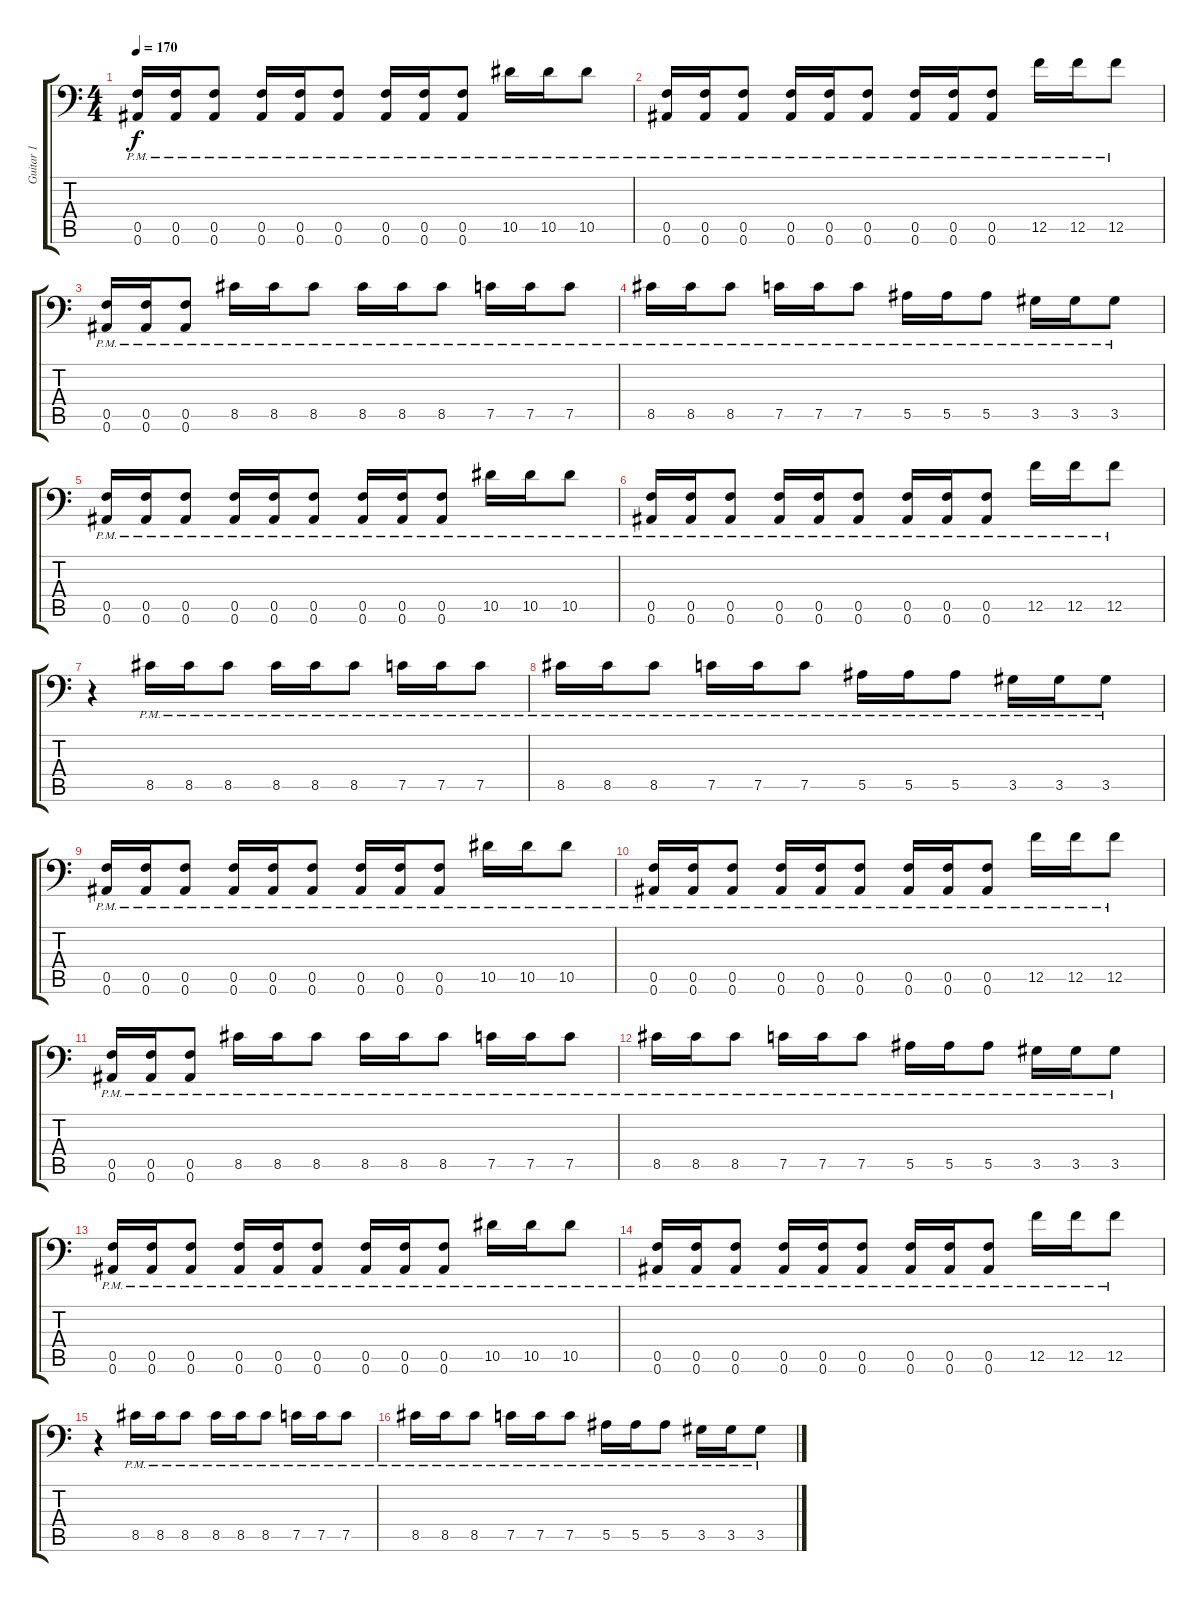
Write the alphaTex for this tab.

\track ("Guitar 1" "Guitar 1") {instrument distortionguitar}
\staff {score tabs}
\tuning (C4 G3 Eb3 Bb2 F2 Bb1) {hide}
\ts (4 4)
\tempo 170
\clef f4
\ks c
(0.5{pm} 0.6{pm}).16{dy f} (0.5{pm} 0.6{pm}).16 (0.5{pm} 0.6{pm}).8 (0.5{pm} 0.6{pm}).16 (0.5{pm} 0.6{pm}).16 (0.5{pm} 0.6{pm}).8 (0.5{pm} 0.6{pm}).16 (0.5{pm} 0.6{pm}).16 (0.5{pm} 0.6{pm}).8 10.5{pm}.16 10.5{pm}.16 10.5{pm}.8 |
(0.5{pm} 0.6{pm}).16 (0.5{pm} 0.6{pm}).16 (0.5{pm} 0.6{pm}).8 (0.5{pm} 0.6{pm}).16 (0.5{pm} 0.6{pm}).16 (0.5{pm} 0.6{pm}).8 (0.5{pm} 0.6{pm}).16 (0.5{pm} 0.6{pm}).16 (0.5{pm} 0.6{pm}).8 12.5{pm}.16 12.5{pm}.16 12.5{pm}.8 |
(0.5{pm} 0.6{pm}).16 (0.5{pm} 0.6{pm}).16 (0.5{pm} 0.6{pm}).8 8.5{pm}.16 8.5{pm}.16 8.5{pm}.8 8.5{pm}.16 8.5{pm}.16 8.5{pm}.8 7.5{pm}.16 7.5{pm}.16 7.5{pm}.8 |
8.5{pm}.16 8.5{pm}.16 8.5{pm}.8 7.5{pm}.16 7.5{pm}.16 7.5{pm}.8 5.5{pm}.16 5.5{pm}.16 5.5{pm}.8 3.5{pm}.16 3.5{pm}.16 3.5{pm}.8 |
(0.5{pm} 0.6{pm}).16 (0.5{pm} 0.6{pm}).16 (0.5{pm} 0.6{pm}).8 (0.5{pm} 0.6{pm}).16 (0.5{pm} 0.6{pm}).16 (0.5{pm} 0.6{pm}).8 (0.5{pm} 0.6{pm}).16 (0.5{pm} 0.6{pm}).16 (0.5{pm} 0.6{pm}).8 10.5{pm}.16 10.5{pm}.16 10.5{pm}.8 |
(0.5{pm} 0.6{pm}).16 (0.5{pm} 0.6{pm}).16 (0.5{pm} 0.6{pm}).8 (0.5{pm} 0.6{pm}).16 (0.5{pm} 0.6{pm}).16 (0.5{pm} 0.6{pm}).8 (0.5{pm} 0.6{pm}).16 (0.5{pm} 0.6{pm}).16 (0.5{pm} 0.6{pm}).8 12.5{pm}.16 12.5{pm}.16 12.5{pm}.8 |
r.4 8.5{pm}.16 8.5{pm}.16 8.5{pm}.8 8.5{pm}.16 8.5{pm}.16 8.5{pm}.8 7.5{pm}.16 7.5{pm}.16 7.5{pm}.8 |
8.5{pm}.16 8.5{pm}.16 8.5{pm}.8 7.5{pm}.16 7.5{pm}.16 7.5{pm}.8 5.5{pm}.16 5.5{pm}.16 5.5{pm}.8 3.5{pm}.16 3.5{pm}.16 3.5{pm}.8 |
(0.5{pm} 0.6{pm}).16 (0.5{pm} 0.6{pm}).16 (0.5{pm} 0.6{pm}).8 (0.5{pm} 0.6{pm}).16 (0.5{pm} 0.6{pm}).16 (0.5{pm} 0.6{pm}).8 (0.5{pm} 0.6{pm}).16 (0.5{pm} 0.6{pm}).16 (0.5{pm} 0.6{pm}).8 10.5{pm}.16 10.5{pm}.16 10.5{pm}.8 |
(0.5{pm} 0.6{pm}).16 (0.5{pm} 0.6{pm}).16 (0.5{pm} 0.6{pm}).8 (0.5{pm} 0.6{pm}).16 (0.5{pm} 0.6{pm}).16 (0.5{pm} 0.6{pm}).8 (0.5{pm} 0.6{pm}).16 (0.5{pm} 0.6{pm}).16 (0.5{pm} 0.6{pm}).8 12.5{pm}.16 12.5{pm}.16 12.5{pm}.8 |
(0.5{pm} 0.6{pm}).16 (0.5{pm} 0.6{pm}).16 (0.5{pm} 0.6{pm}).8 8.5{pm}.16 8.5{pm}.16 8.5{pm}.8 8.5{pm}.16 8.5{pm}.16 8.5{pm}.8 7.5{pm}.16 7.5{pm}.16 7.5{pm}.8 |
8.5{pm}.16 8.5{pm}.16 8.5{pm}.8 7.5{pm}.16 7.5{pm}.16 7.5{pm}.8 5.5{pm}.16 5.5{pm}.16 5.5{pm}.8 3.5{pm}.16 3.5{pm}.16 3.5{pm}.8 |
(0.5{pm} 0.6{pm}).16 (0.5{pm} 0.6{pm}).16 (0.5{pm} 0.6{pm}).8 (0.5{pm} 0.6{pm}).16 (0.5{pm} 0.6{pm}).16 (0.5{pm} 0.6{pm}).8 (0.5{pm} 0.6{pm}).16 (0.5{pm} 0.6{pm}).16 (0.5{pm} 0.6{pm}).8 10.5{pm}.16 10.5{pm}.16 10.5{pm}.8 |
(0.5{pm} 0.6{pm}).16 (0.5{pm} 0.6{pm}).16 (0.5{pm} 0.6{pm}).8 (0.5{pm} 0.6{pm}).16 (0.5{pm} 0.6{pm}).16 (0.5{pm} 0.6{pm}).8 (0.5{pm} 0.6{pm}).16 (0.5{pm} 0.6{pm}).16 (0.5{pm} 0.6{pm}).8 12.5{pm}.16 12.5{pm}.16 12.5{pm}.8 |
r.4 8.5{pm}.16 8.5{pm}.16 8.5{pm}.8 8.5{pm}.16 8.5{pm}.16 8.5{pm}.8 7.5{pm}.16 7.5{pm}.16 7.5{pm}.8 |
8.5{pm}.16 8.5{pm}.16 8.5{pm}.8 7.5{pm}.16 7.5{pm}.16 7.5{pm}.8 5.5{pm}.16 5.5{pm}.16 5.5{pm}.8 3.5{pm}.16 3.5{pm}.16 3.5{pm}.8
